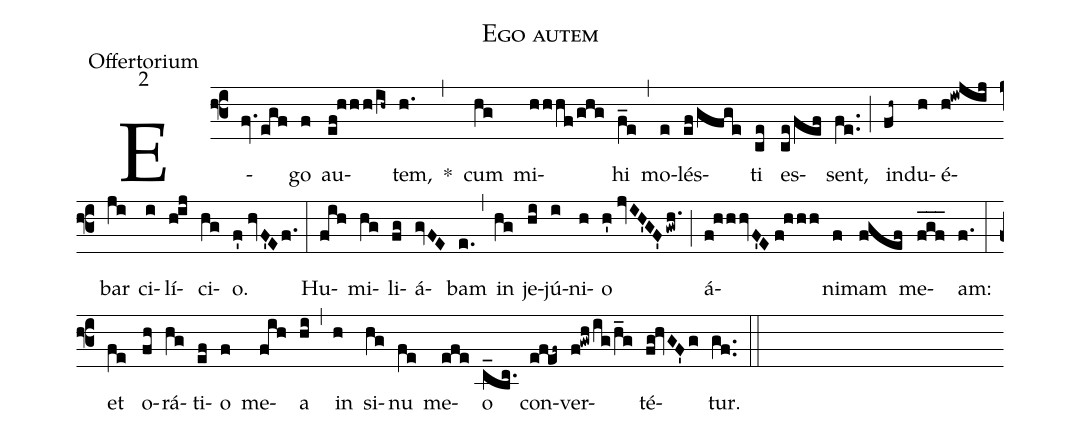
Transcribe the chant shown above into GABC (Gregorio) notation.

name:Ego autem;
office-part:Offertorium;
mode:2;
%%
(f3) E(fv.egf)go(f) au(ef!hhh/ih~)tem,(h.) *(,) cum(hg) mi(hhhf/ghg)hi(f_e) (,) mo(e)lés(ef/gfge)ti(ce) es(ce/fef)sent,(fe..) (;) ind(fh~)u(h)é(h!iwjij)bar(ji) ci(i)lí(hij)ci(hg)o.(f'//hvF'Ef.) (:)
Hu(fih)mi(hg)li(fg)á(gvFE)bam(e.) (,) in(hg) je(hi)jú(i)ni(h)o(h'//jvIH'GF'gwh.) (;) á(f!hhhvF'E//f!hhh)ni(f)mam(fgef) me(f_g_f_)am:(f.) (:)
et(fe) o(fh)rá(hg)ti(ef)o(f) me(fih)a(hi) (,) in(h) si(hg)nu(fe) me(efe)o(c_bc.) con(e!f!ef~)ver(f!gwh/ig/h_g)té(fg!hvGF'g)tur.(gf..) (::)
